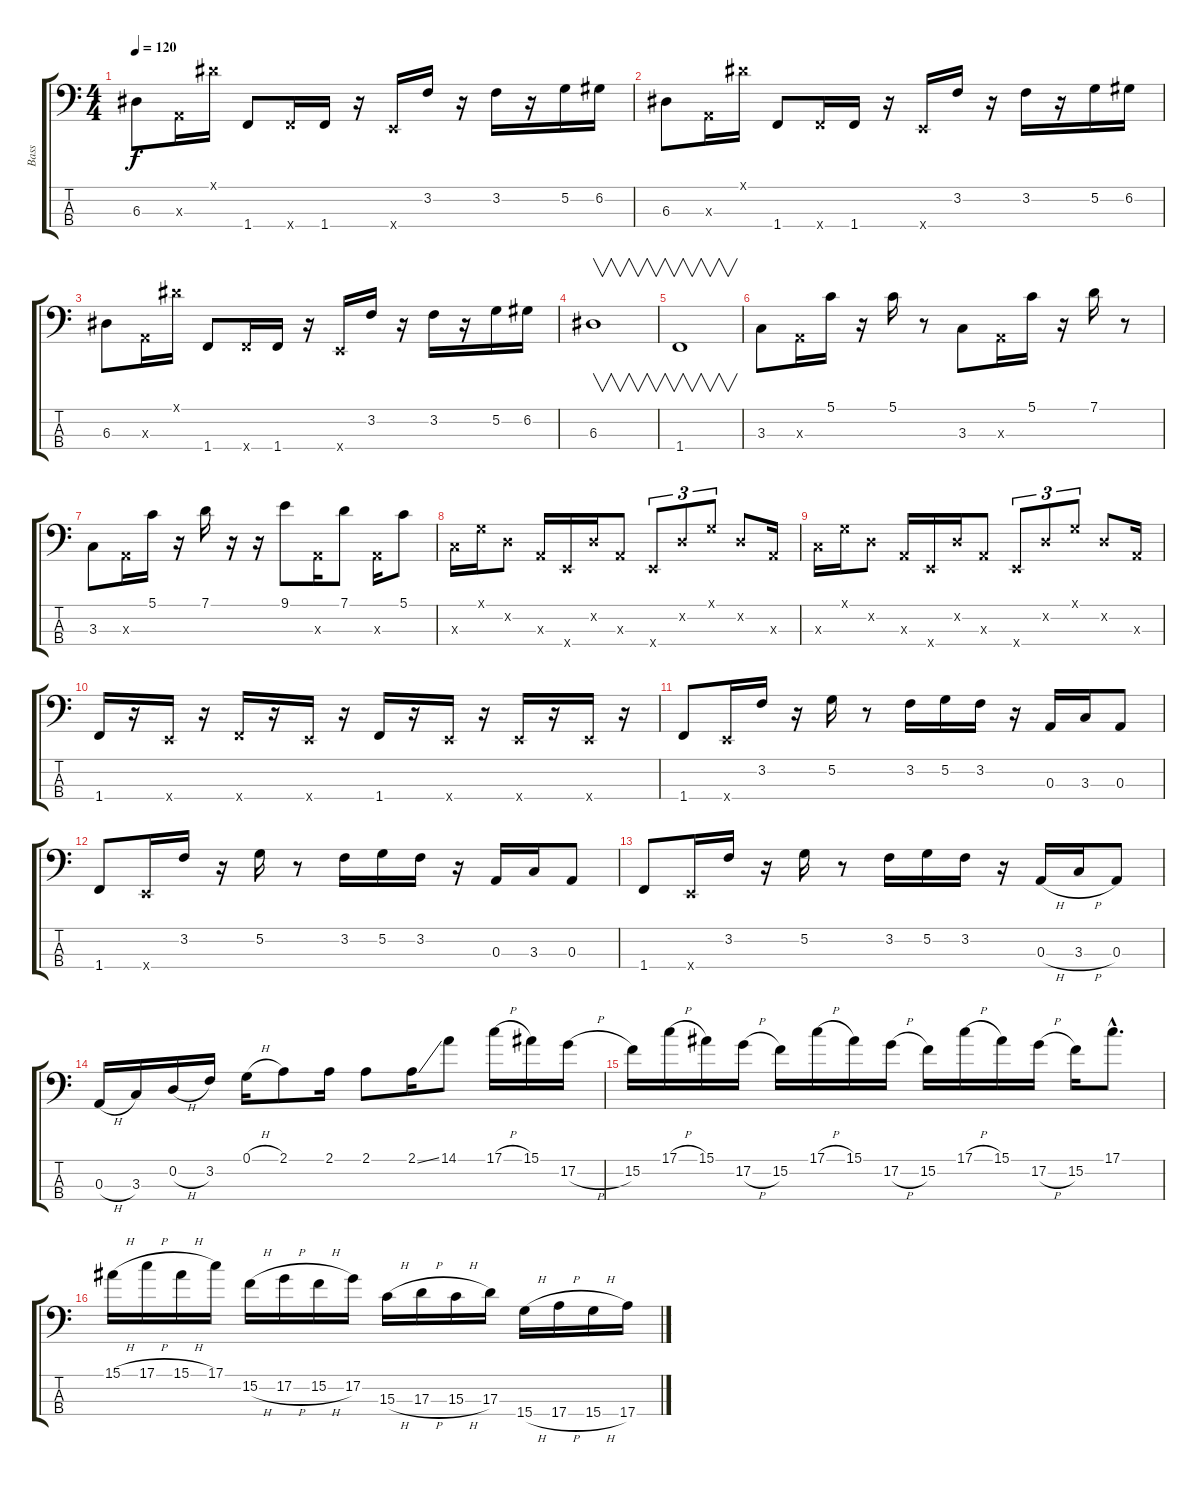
\track ("Bass" "Bass") {instrument slapbass1}
\staff {score tabs}
\tuning (G2 D2 A1 E1) {hide}
\ts (4 4)
\tempo 120
\clef f4
\ks c
6.3.8{dy f} 0.3{x}.16 8.1{x}.16 1.4.8 1.4{x}.16 1.4.16 r.16 0.4{x}.16 3.2.16 r.16 3.2.16 r.16 5.2.16 6.2.16 |
6.3.8 0.3{x}.16 8.1{x}.16 1.4.8 1.4{x}.16 1.4.16 r.16 0.4{x}.16 3.2.16 r.16 3.2.16 r.16 5.2.16 6.2.16 |
6.3.8 0.3{x}.16 8.1{x}.16 1.4.8 1.4{x}.16 1.4.16 r.16 0.4{x}.16 3.2.16 r.16 3.2.16 r.16 5.2.16 6.2.16 |
6.3.1{v} |
1.4.1{v} |
3.3.8 0.3{x}.16 5.1.16 r.16 5.1.16 r.8 3.3.8 0.3{x}.16 5.1.16 r.16 7.1.16 r.8 |
3.3.8 0.3{x}.16 5.1.16 r.16 7.1.16 r.16 r.16 9.1.8 0.3{x}.16 7.1.8 0.3{x}.16 5.1.8 |
3.3{x}.16 0.1{x}.16 0.2{x}.8 0.3{x}.16 0.4{x}.16 0.2{x}.16 0.3{x}.8 0.4{x}.8{tu (3 2)} 0.2{x}.8{tu (3 2)} 0.1{x}.8{tu (3 2)} 0.2{x}.8 0.3{x}.16 |
3.3{x}.16 0.1{x}.16 0.2{x}.8 0.3{x}.16 0.4{x}.16 0.2{x}.16 0.3{x}.8 0.4{x}.8{tu (3 2)} 0.2{x}.8{tu (3 2)} 0.1{x}.8{tu (3 2)} 0.2{x}.8 0.3{x}.16 |
1.4.16 r.16 0.4{x}.16 r.16 1.4{x}.16 r.16 0.4{x}.16 r.16 1.4.16 r.16 0.4{x}.16 r.16 0.4{x}.16 r.16 0.4{x}.16 r.16 |
1.4.8 0.4{x}.16 3.2.16 r.16 5.2.16 r.8 3.2.16 5.2.16 3.2.16 r.16 0.3.16 3.3.16 0.3.8 |
1.4.8 0.4{x}.16 3.2.16 r.16 5.2.16 r.8 3.2.16 5.2.16 3.2.16 r.16 0.3.16 3.3.16 0.3.8 |
1.4.8 0.4{x}.16 3.2.16 r.16 5.2.16 r.8 3.2.16 5.2.16 3.2.16 r.16 0.3{h}.16 3.3{h}.16 0.3.8 |
0.3{h}.16 3.3.16 0.2{h}.16 3.2.16 0.1{h}.16 2.1.8 2.1.16 2.1.8 2.1{ss}.16 14.1.8 17.1{h}.16 15.1.16 17.2{h}.16 |
15.2.16 17.1{h}.16 15.1.16 17.2{h}.16 15.2.16 17.1{h}.16 15.1.16 17.2{h}.16 15.2.16 17.1{h}.16 15.1.16 17.2{h}.16 15.2.16 17.1{hac}.8{d} |
15.1{h}.16 17.1{h}.16 15.1{h}.16 17.1.16 15.2{h}.16 17.2{h}.16 15.2{h}.16 17.2.16 15.3{h}.16 17.3{h}.16 15.3{h}.16 17.3.16 15.4{h}.16 17.4{h}.16 15.4{h}.16 17.4{ss}.16
